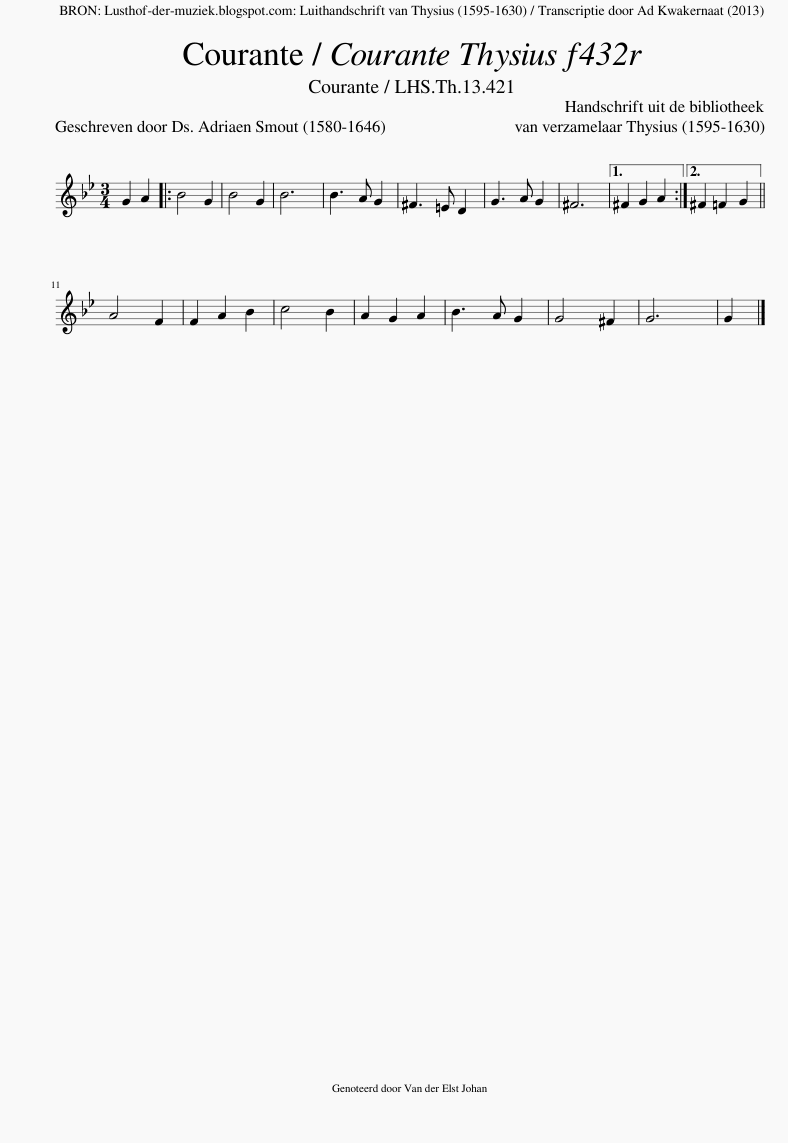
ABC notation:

X:1
L:1/8
Q:1/4=160
M:3/4
I:linebreak $
K:Bb
V:1 treble
V:1
 G2 A2 |: B4 G2 | B4 G2 | B6 | B3 A G2 | %5
 ^F3 =E D2 | G3 A G2 | ^F6 |1 ^F2 G2 A2 :|2 ^F2 =F2 G2 ||$ %10
 A4 F2 | F2 A2 B2 | c4 B2 | A2 G2 A2 | B3 A G2 | %15
 G4 ^F2 | G6 | G2 |] %18
